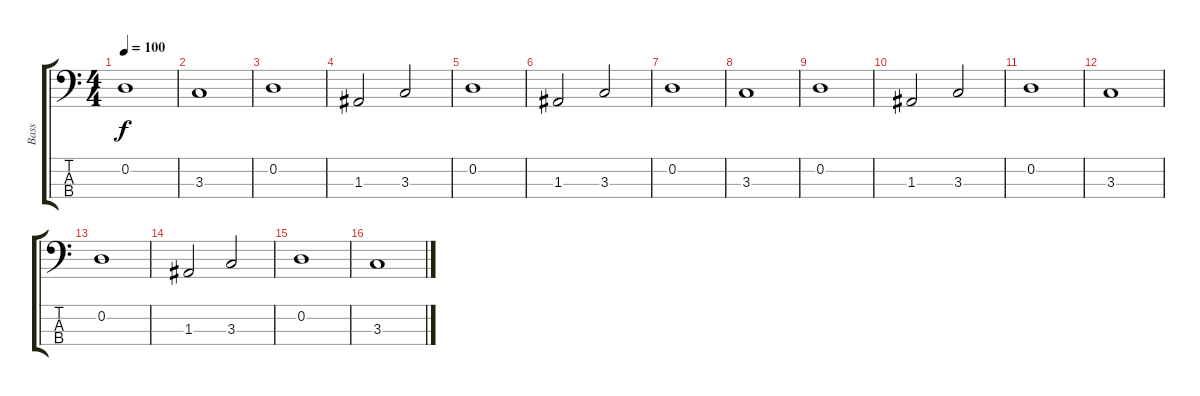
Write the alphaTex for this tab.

\track ("Bass" "Bass") {instrument electricbassfinger}
\staff {score tabs}
\tuning (G2 D2 A1 E1) {hide}
\ts (4 4)
\tempo 100
\clef f4
\ks c
0.2.1{dy f} |
3.3.1 |
0.2.1 |
1.3.2 3.3.2 |
0.2.1 |
1.3.2 3.3.2 |
0.2.1 |
3.3.1 |
0.2.1 |
1.3.2 3.3.2 |
0.2.1 |
3.3.1 |
0.2.1 |
1.3.2 3.3.2 |
0.2.1 |
3.3.1
